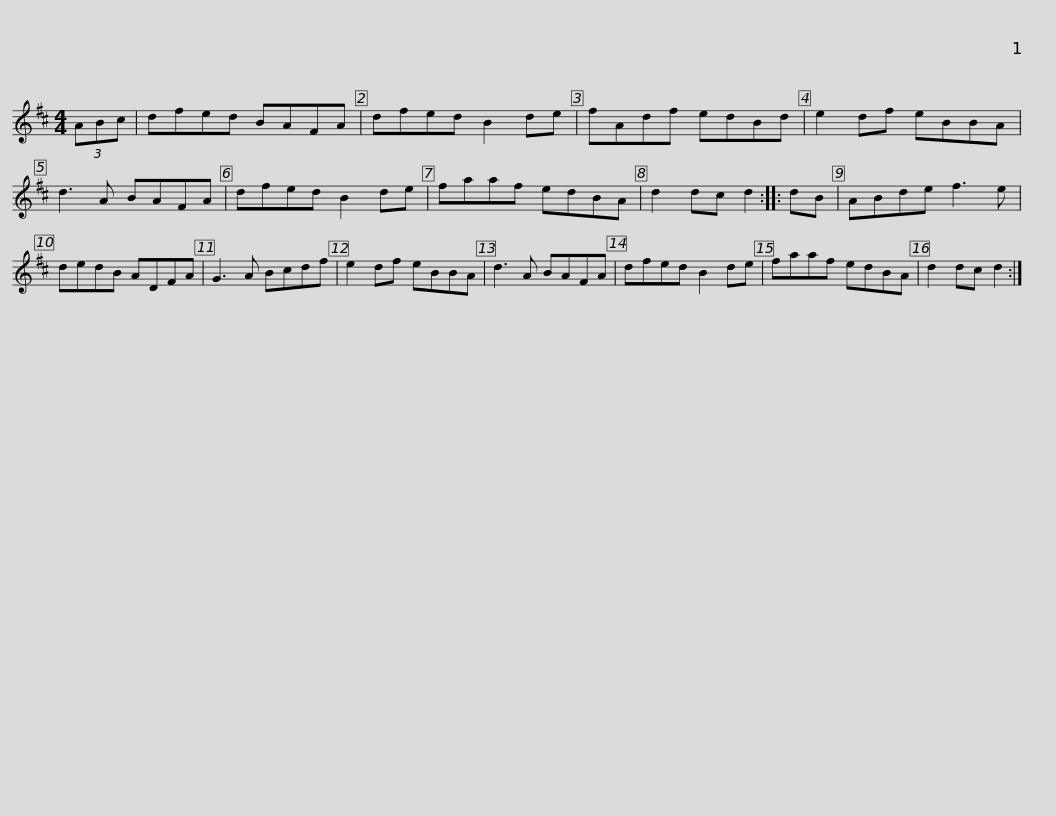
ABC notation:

X:1
L:1/8
M:4/4
I:linebreak $
K:D
V:1 treble
V:1
 (3ABc | dfed BAFA | dfed B2 de | fAdf edBd | e2 df eBBA | %5
 d3 A BAFA |$ dfed B2 de | faaf edBA | d2 dc d2 :: dB | %10
 ABde f3 e | dedB ADFA | G3 A Bcdf |$ e2 df eBBA | d3 A BAFA | %15
 dfed B2 de | faaf edBA | d2 dc d2 :| %18
